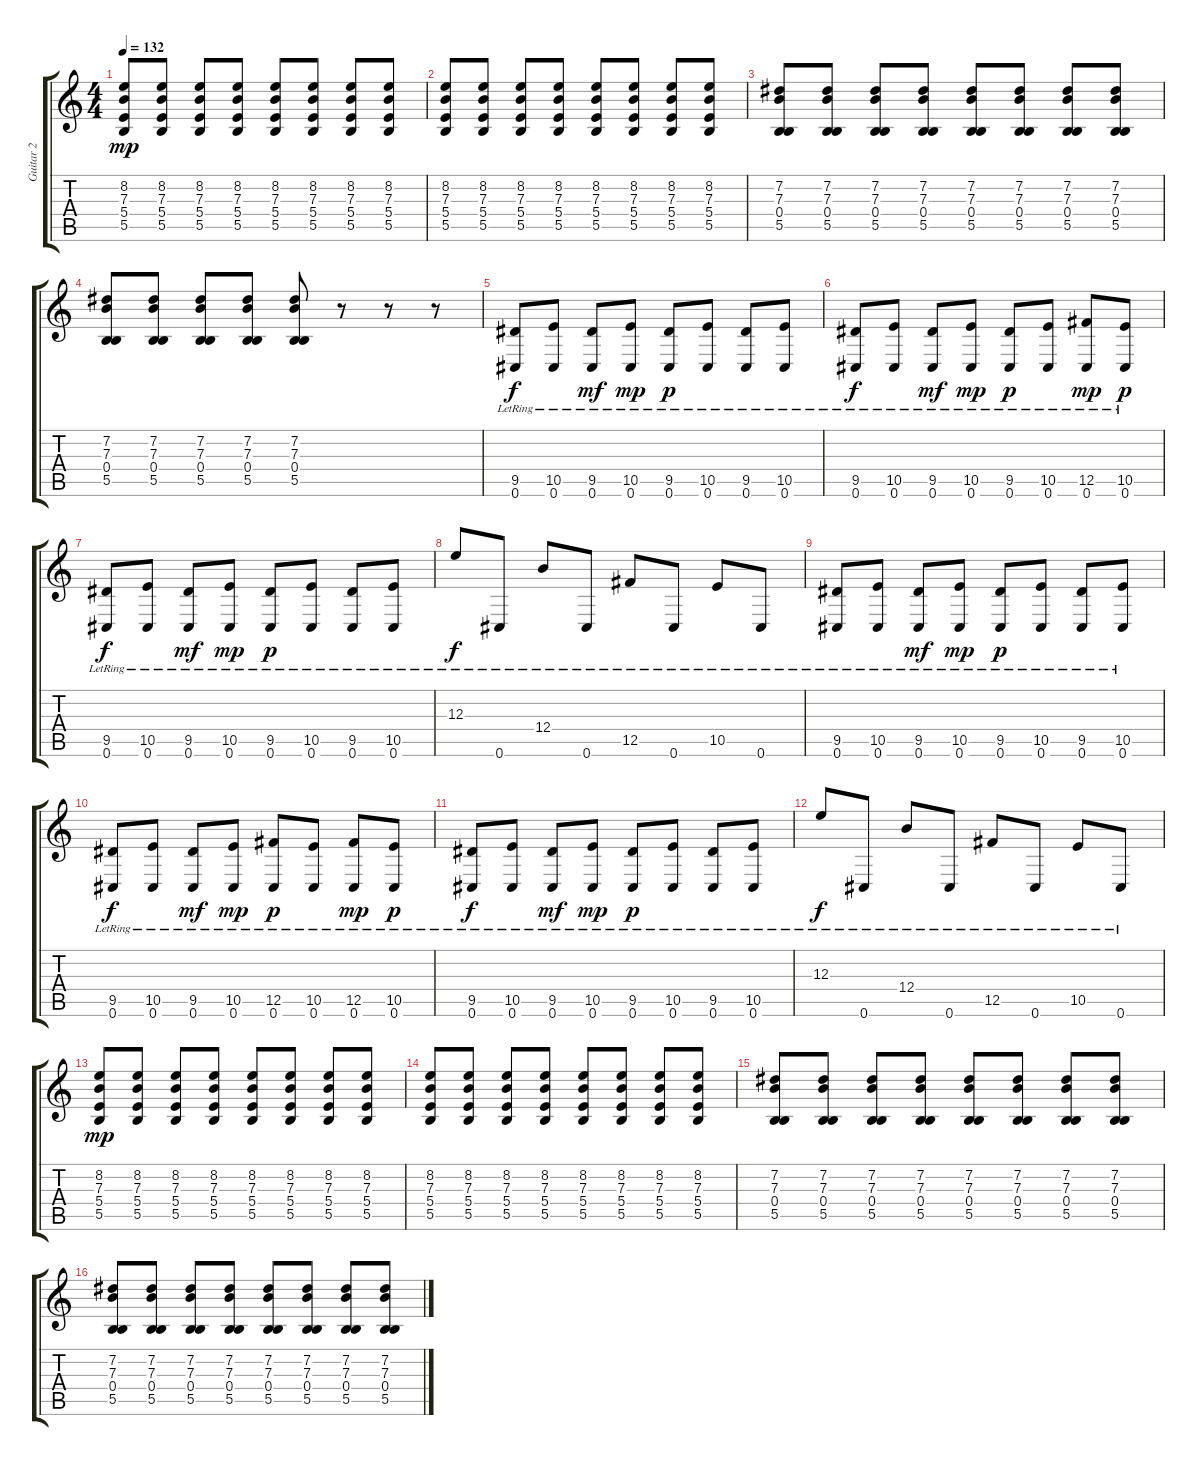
\track ("Guitar 2" "Guitar 2") {instrument electricguitarjazz}
\staff {score tabs}
\tuning (Db4 Ab3 E3 B2 Gb2 Db2) {hide}
\ts (4 4)
\tempo 132
\clef g2
\ks c
(8.2 7.3 5.4 5.5).8{dy mp} (8.2 7.3 5.4 5.5).8 (8.2 7.3 5.4 5.5).8 (8.2 7.3 5.4 5.5).8 (8.2 7.3 5.4 5.5).8 (8.2 7.3 5.4 5.5).8 (8.2 7.3 5.4 5.5).8 (8.2 7.3 5.4 5.5).8 |
(8.2 7.3 5.4 5.5).8 (8.2 7.3 5.4 5.5).8 (8.2 7.3 5.4 5.5).8 (8.2 7.3 5.4 5.5).8 (8.2 7.3 5.4 5.5).8 (8.2 7.3 5.4 5.5).8 (8.2 7.3 5.4 5.5).8 (8.2 7.3 5.4 5.5).8 |
(7.2 7.3 0.4 5.5).8 (7.2 7.3 0.4 5.5).8 (7.2 7.3 0.4 5.5).8 (7.2 7.3 0.4 5.5).8 (7.2 7.3 0.4 5.5).8 (7.2 7.3 0.4 5.5).8 (7.2 7.3 0.4 5.5).8 (7.2 7.3 0.4 5.5).8 |
(7.2 7.3 0.4 5.5).8 (7.2 7.3 0.4 5.5).8 (7.2 7.3 0.4 5.5).8 (7.2 7.3 0.4 5.5).8 (7.2 7.3 0.4 5.5).8 r.8 r.8 r.8 |
(9.5{lr} 0.6{lr}).8{dy f instrument electricguitarjazz} (10.5{lr} 0.6{lr}).8 (9.5{lr} 0.6{lr}).8{dy mf} (10.5{lr} 0.6{lr}).8{dy mp} (9.5{lr} 0.6{lr}).8{dy p} (10.5{lr} 0.6{lr}).8 (9.5{lr} 0.6).8 (10.5{lr} 0.6{lr}).8 |
(9.5{lr} 0.6{lr}).8{dy f} (10.5{lr} 0.6{lr}).8 (9.5{lr} 0.6{lr}).8{dy mf} (10.5{lr} 0.6{lr}).8{dy mp} (9.5{lr} 0.6{lr}).8{dy p} (10.5{lr} 0.6{lr}).8 (12.5{lr} 0.6).8{dy mp} (10.5{lr} 0.6{lr}).8{dy p} |
(9.5{lr} 0.6{lr}).8{dy f} (10.5{lr} 0.6{lr}).8 (9.5{lr} 0.6{lr}).8{dy mf} (10.5{lr} 0.6{lr}).8{dy mp} (9.5{lr} 0.6{lr}).8{dy p} (10.5{lr} 0.6{lr}).8 (9.5{lr} 0.6).8 (10.5{lr} 0.6{lr}).8 |
12.3{lr}.8{dy f} 0.6{lr}.8 12.4{lr}.8 0.6{lr}.8 12.5{lr}.8 0.6{lr}.8 10.5{lr}.8 0.6{lr}.8 |
(9.5{lr} 0.6{lr}).8 (10.5{lr} 0.6{lr}).8 (9.5{lr} 0.6{lr}).8{dy mf} (10.5{lr} 0.6{lr}).8{dy mp} (9.5{lr} 0.6{lr}).8{dy p} (10.5{lr} 0.6{lr}).8 (9.5{lr} 0.6).8 (10.5{lr} 0.6{lr}).8 |
(9.5{lr} 0.6{lr}).8{dy f} (10.5{lr} 0.6{lr}).8 (9.5{lr} 0.6{lr}).8{dy mf} (10.5{lr} 0.6{lr}).8{dy mp} (12.5{lr} 0.6{lr}).8{dy p} (10.5{lr} 0.6{lr}).8 (12.5{lr} 0.6).8{dy mp} (10.5{lr} 0.6{lr}).8{dy p} |
(9.5{lr} 0.6{lr}).8{dy f} (10.5{lr} 0.6{lr}).8 (9.5{lr} 0.6{lr}).8{dy mf} (10.5{lr} 0.6{lr}).8{dy mp} (9.5{lr} 0.6{lr}).8{dy p} (10.5{lr} 0.6{lr}).8 (9.5{lr} 0.6).8 (10.5{lr} 0.6{lr}).8 |
12.3{lr}.8{dy f} 0.6{lr}.8 12.4{lr}.8 0.6{lr}.8 12.5{lr}.8 0.6{lr}.8 10.5{lr}.8 0.6{lr}.8 |
(8.2 7.3 5.4 5.5).8{dy mp instrument distortionguitar} (8.2 7.3 5.4 5.5).8 (8.2 7.3 5.4 5.5).8 (8.2 7.3 5.4 5.5).8 (8.2 7.3 5.4 5.5).8 (8.2 7.3 5.4 5.5).8 (8.2 7.3 5.4 5.5).8 (8.2 7.3 5.4 5.5).8 |
(8.2 7.3 5.4 5.5).8 (8.2 7.3 5.4 5.5).8 (8.2 7.3 5.4 5.5).8 (8.2 7.3 5.4 5.5).8 (8.2 7.3 5.4 5.5).8 (8.2 7.3 5.4 5.5).8 (8.2 7.3 5.4 5.5).8 (8.2 7.3 5.4 5.5).8 |
(7.2 7.3 0.4 5.5).8 (7.2 7.3 0.4 5.5).8 (7.2 7.3 0.4 5.5).8 (7.2 7.3 0.4 5.5).8 (7.2 7.3 0.4 5.5).8 (7.2 7.3 0.4 5.5).8 (7.2 7.3 0.4 5.5).8 (7.2 7.3 0.4 5.5).8 |
(7.2 7.3 0.4 5.5).8 (7.2 7.3 0.4 5.5).8 (7.2 7.3 0.4 5.5).8 (7.2 7.3 0.4 5.5).8 (7.2 7.3 0.4 5.5).8 (7.2 7.3 0.4 5.5).8 (7.2 7.3 0.4 5.5).8 (7.2 7.3 0.4 5.5).8
